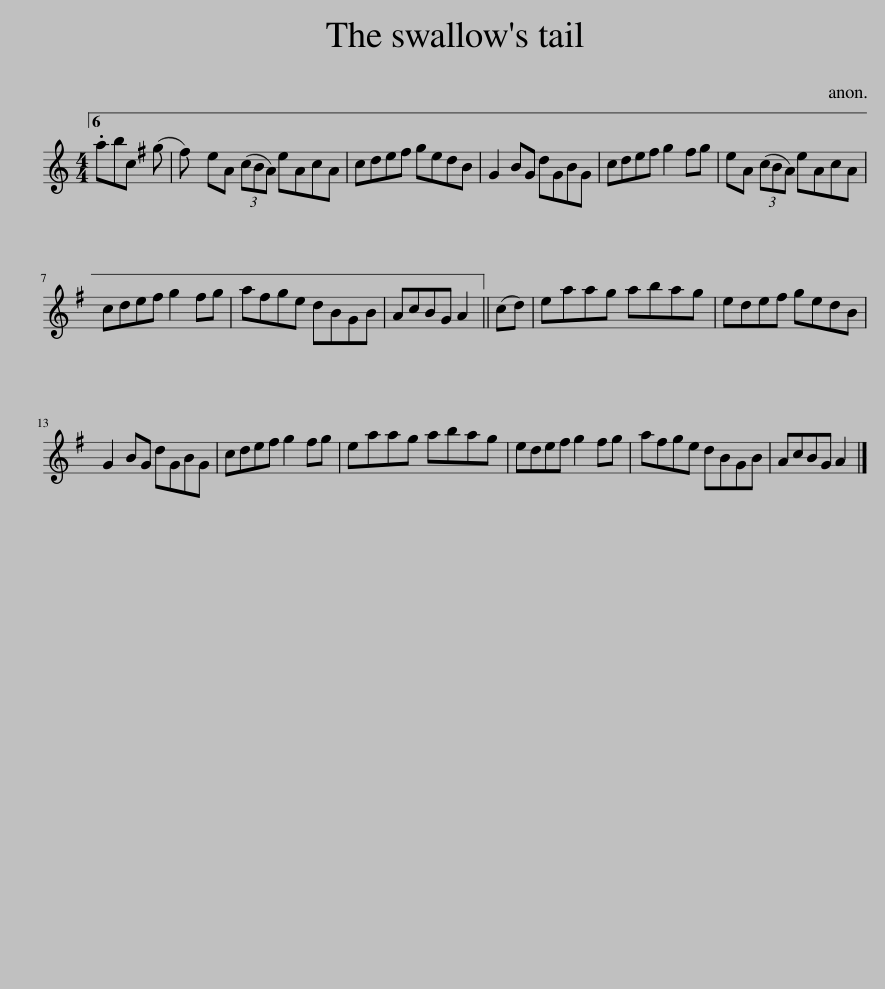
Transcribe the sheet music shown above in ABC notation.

X:1
L:1/8
M:4/4
I:linebreak $
K:C
V:1 treble
V:1
 .abc (g ^f) | eA (3(cBA) eAcA | cde^f gedB | G2 BG dGBG | cde^f g2 fg | %5
 eA (3(cBA) eAcA |$ cde^f g2 fg | a^fge dBGB | AcBG A2 || (cd) | %10
 eaag abag | ede^f gedB |$ G2 BG dGBG | cde^f g2 fg | eaag abag | %15
 ede^f g2 fg | a^fge dBGB | AcBG A2 |] %18
